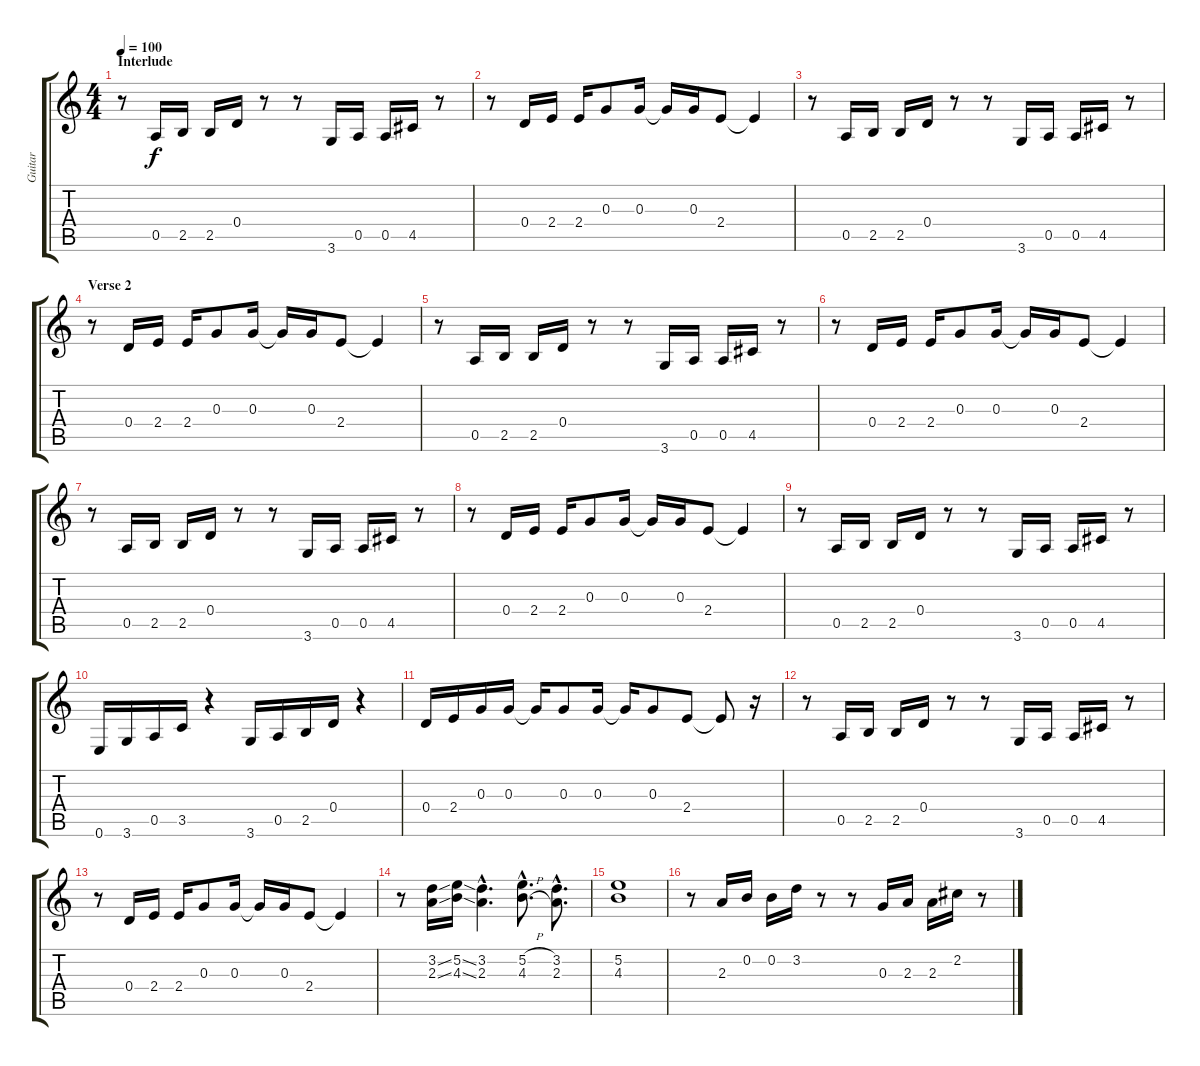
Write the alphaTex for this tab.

\track ("Guitar" "Guitar") {instrument distortionguitar}
\staff {score tabs}
\tuning (E4 B3 G3 D3 A2 E2) {hide}
\ts (4 4)
\section ("" "Interlude")
\tempo 100
\clef g2
\ks c
r.8{dy f volume 12} 0.5.16 2.5.16 2.5.16 0.4.16 r.8 r.8 3.6.16 0.5.16 0.5.16 4.5.16 r.8 |
r.8 0.4.16 2.4.16 2.4.16 0.3.8 0.3.16 0.3{t}.16 0.3.16 2.4.8 2.4{t}.4 |
r.8 0.5.16 2.5.16 2.5.16 0.4.16 r.8 r.8 3.6.16 0.5.16 0.5.16 4.5.16 r.8 |
\section ("" "Verse 2")
r.8{volume 12} 0.4.16 2.4.16 2.4.16 0.3.8 0.3.16 0.3{t}.16 0.3.16 2.4.8 2.4{t}.4 |
r.8 0.5.16 2.5.16 2.5.16 0.4.16 r.8 r.8 3.6.16 0.5.16 0.5.16 4.5.16 r.8 |
r.8 0.4.16 2.4.16 2.4.16 0.3.8 0.3.16 0.3{t}.16 0.3.16 2.4.8 2.4{t}.4 |
r.8 0.5.16 2.5.16 2.5.16 0.4.16 r.8 r.8 3.6.16 0.5.16 0.5.16 4.5.16 r.8 |
r.8 0.4.16 2.4.16 2.4.16 0.3.8 0.3.16 0.3{t}.16 0.3.16 2.4.8 2.4{t}.4 |
r.8 0.5.16 2.5.16 2.5.16 0.4.16 r.8 r.8 3.6.16 0.5.16 0.5.16 4.5.16 r.8 |
0.6.16 3.6.16 0.5.16 3.5.16 r.4 3.6.16 0.5.16 2.5.16 0.4.16 r.4 |
0.4.16 2.4.16 0.3.16 0.3.16 0.3{t}.16 0.3.8 0.3.16 0.3{t}.16 0.3.8 2.4.8 2.4{t}.8 r.16 |
r.8 0.5.16 2.5.16 2.5.16 0.4.16 r.8 r.8 3.6.16 0.5.16 0.5.16 4.5.16 r.8 |
r.8 0.4.16 2.4.16 2.4.16 0.3.8 0.3.16 0.3{t}.16 0.3.16 2.4.8 2.4{t}.4 |
r.8 (3.2{ss} 2.3{ss}).16 (5.2{ss} 4.3{ss}).16 (3.2{hac} 2.3{hac}).4{d} (5.2{h hac} 4.3{h hac}).8{d} (3.2{hac} 2.3{hac}).8{d} |
(5.2 4.3).1 |
r.8 2.3.16 0.2.16 0.2.16 3.2.16 r.8 r.8 0.3.16 2.3.16 2.3.16 2.2.16 r.8
